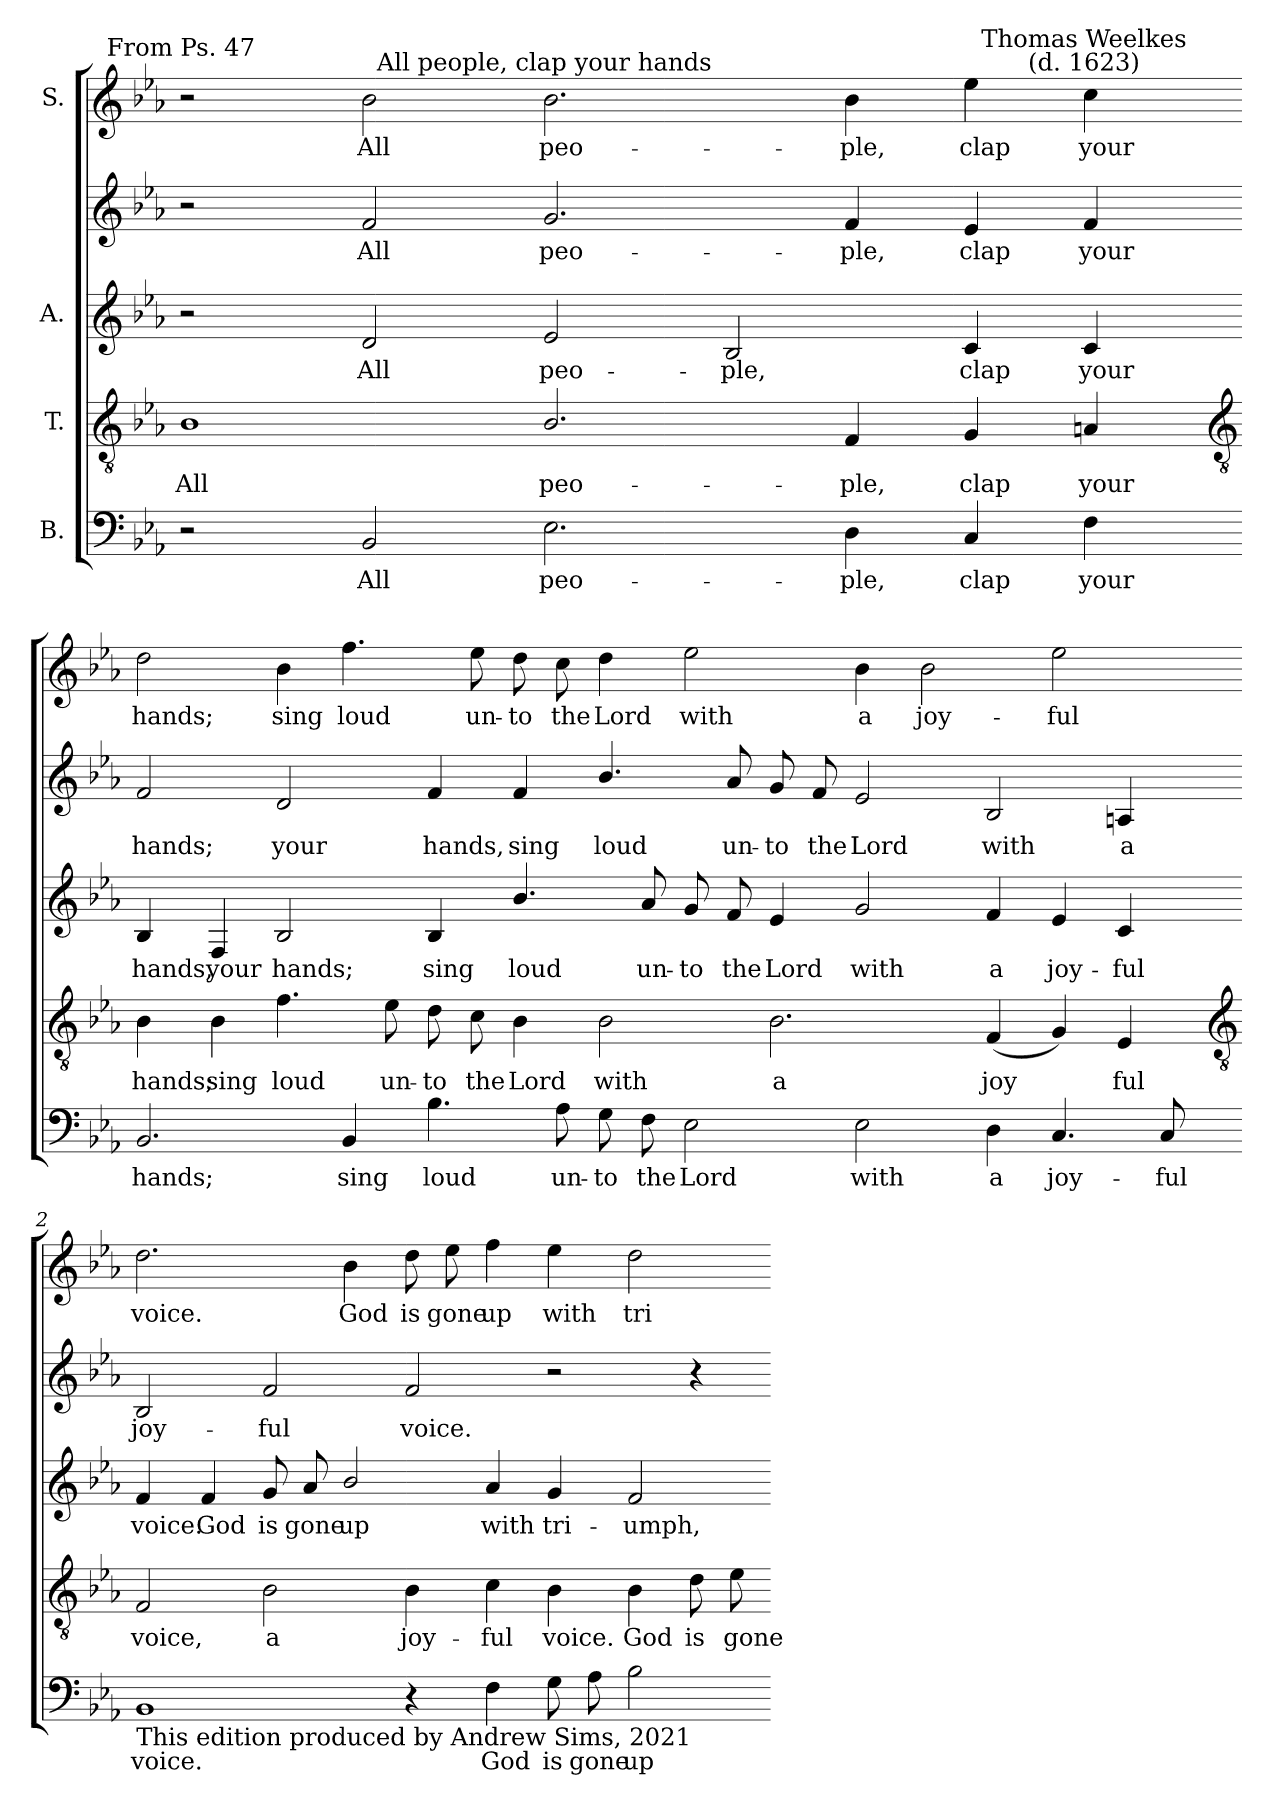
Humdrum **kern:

**kern	**text	**kern	**text	**kern	**text	**kern	**text	**kern	**text
*part4	*part4	*part3	*part3	*part2	*part2	*part2	*part2	*part1	*part1
*staff5	*staff5	*staff4	*staff4	*staff3	*staff3	*staff2	*staff2	*staff1	*staff1
*I"B.	*	*I"T.	*	*I"A.	*	*	*	*I"S.	*
*clefF4	*	*clefGv2	*	*clefG2	*	*clefG2	*	*clefG2	*
*k[b-e-a-]	*	*k[b-e-a-]	*	*k[b-e-a-]	*	*k[b-e-a-]	*	*k[b-e-a-]	*
*E-:	*	*E-:	*	*E-:	*	*E-:	*	*E-:	*
=	=	=	=	=	=	=	=	=	=
!	!	!	!	!	!	!	!	!LO:TX:a:cj:t=From Ps. 47	!
!	!	!	!LO:LY:b	!	!	!	!	!	!
2r	.	1B-	All	2r	.	2r	.	2r	.
!	!LO:LY:b	!	!	!	!LO:LY:b	!	!LO:LY:b	!	!LO:LY:b
2BB-	All	.	.	2d	All	2f	All	2b-	All
!	!	!	!	!	!	!	!	!LO:TX:a:cj:t=All people, clap your hands	!
!	!LO:LY:b	!	!LO:LY:b	!	!LO:LY:b	!	!LO:LY:b	!	!LO:LY:b
2.E-	peo-	2.B-/	peo-	2e-	peo-	2.g	peo-	2.b-	peo-
!	!	!	!	!	!LO:LY:b	!	!	!	!
.	.	.	.	2B-	-ple,	.	.	.	.
!	!LO:LY:b	!	!LO:LY:b	!	!	!	!LO:LY:b	!	!LO:LY:b
4D	-ple,	4F	-ple,	.	.	4f	-ple,	4b-	-ple,
!	!LO:LY:b	!	!LO:LY:b	!	!LO:LY:b	!	!LO:LY:b	!	!LO:LY:b
4C	clap	4G	clap	4c	clap	4e-	clap	4ee-	clap
!	!	!	!	!	!	!	!	!LO:TX:a:cj:t=Thomas Weelkes\n(d. 1623)	!
!	!LO:LY:b	!	!LO:LY:b	!	!LO:LY:b	!	!LO:LY:b	!	!LO:LY:b
4F	your	4An	your	4c	your	4f	your	4cc	your
!!LO:LB:g=z
=1-	=1-	=1-	=1-	=1-	=1-	=1-	=1-	=1-	=1-
*	*	*clefGv2	*	*	*	*	*	*	*
!	!LO:LY:b	!	!LO:LY:b	!	!LO:LY:b	!	!LO:LY:b	!	!LO:LY:b
2.BB-	hands;	4B-	hands;	4B-	hands,	2f	hands;	2dd	hands;
!	!	!	!LO:LY:b	!	!LO:LY:b	!	!	!	!
.	.	4B-	sing	4F	your	.	.	.	.
!	!	!	!LO:LY:b	!	!LO:LY:b	!	!LO:LY:b	!	!LO:LY:b
.	.	4.f	loud	2B-	hands;	2d	your	4b-	sing
!	!LO:LY:b	!	!	!	!	!	!	!	!LO:LY:b
4BB-	sing	.	.	.	.	.	.	4.ff	loud
!	!	!	!LO:LY:b	!	!	!	!	!	!
.	.	8e-	un-	.	.	.	.	.	.
!	!LO:LY:b	!	!LO:LY:b	!	!LO:LY:b	!	!LO:LY:b	!	!
4.B-	loud	8d	-to	4B-	sing	4f	hands,	.	.
!	!	!	!LO:LY:b	!	!	!	!	!	!LO:LY:b
.	.	8c	the	.	.	.	.	8ee-	un-
!	!	!	!LO:LY:b	!	!LO:LY:b	!	!LO:LY:b	!	!LO:LY:b
.	.	4B-	Lord	4.b-/	loud	4f	sing	8dd	-to
!	!LO:LY:b	!	!	!	!	!	!	!	!LO:LY:b
8A-	un-	.	.	.	.	.	.	8cc	the
!	!LO:LY:b	!	!LO:LY:b	!	!	!	!LO:LY:b	!	!LO:LY:b
8G	-to	2B-	with	.	.	4.b-/	loud	4dd	Lord
!	!LO:LY:b	!	!	!	!LO:LY:b	!	!	!	!
8F	the	.	.	8a-	un-	.	.	.	.
!	!LO:LY:b	!	!	!	!LO:LY:b	!	!	!	!LO:LY:b
2E-	Lord	.	.	8g	-to	.	.	2ee-	with
!	!	!	!	!	!LO:LY:b	!	!LO:LY:b	!	!
.	.	.	.	8f	the	8a-	un-	.	.
!	!	!	!LO:LY:b	!	!LO:LY:b	!	!LO:LY:b	!	!
.	.	2.B-	a	4e-	Lord	8g	-to	.	.
!	!	!	!	!	!	!	!LO:LY:b	!	!
.	.	.	.	.	.	8f	the	.	.
!	!LO:LY:b	!	!	!	!LO:LY:b	!	!LO:LY:b	!	!LO:LY:b
2E-	with	.	.	2g	with	2e-	Lord	4b-	a
!	!	!	!	!	!	!	!	!	!LO:LY:b
.	.	.	.	.	.	.	.	2b-	joy-
!	!LO:LY:b	!	!LO:LY:b	!	!LO:LY:b	!	!LO:LY:b	!	!
4D	a	(<4F	joy	4f	a	2B-	with	.	.
!	!LO:LY:b	!	!	!	!LO:LY:b	!	!	!	!LO:LY:b
4.C	joy-	4G)	.	4e-	joy-	.	.	2ee-	-ful
!	!	!	!LO:LY:b	!	!LO:LY:b	!	!LO:LY:b	!	!
.	.	4E-	ful	4c	-ful	4An	a	.	.
!	!LO:LY:b	!	!	!	!	!	!	!	!
8C	-ful	.	.	.	.	.	.	.	.
!!LO:LB:g=z
=2-	=2-	=2-	=2-	=2-	=2-	=2-	=2-	=2-	=2-
*	*	*clefGv2	*	*	*	*	*	*	*
!LO:TX:b:t=This edition produced by Andrew Sims, 2021	!	!	!	!	!	!	!	!	!
!	!LO:LY:b	!	!LO:LY:b	!	!LO:LY:b	!	!LO:LY:b	!	!LO:LY:b
1BB-	voice.	2F	voice,	4f	voice.	2B-	joy-	2.dd	voice.
!	!	!	!	!	!LO:LY:b	!	!	!	!
.	.	.	.	4f	God	.	.	.	.
!	!	!	!LO:LY:b	!	!LO:LY:b	!	!LO:LY:b	!	!
.	.	2B-	a	8g	is	2f	-ful	.	.
!	!	!	!	!	!LO:LY:b	!	!	!	!
.	.	.	.	8a-	gone	.	.	.	.
!	!	!	!	!	!LO:LY:b	!	!	!	!LO:LY:b
.	.	.	.	2b-/	up	.	.	4b-	God
!	!	!	!LO:LY:b	!	!	!	!LO:LY:b	!	!LO:LY:b
4r	.	4B-	joy-	.	.	2f	voice.	8dd	is
!	!	!	!	!	!	!	!	!	!LO:LY:b
.	.	.	.	.	.	.	.	8ee-	gone
!	!LO:LY:b	!	!LO:LY:b	!	!LO:LY:b	!	!	!	!LO:LY:b
4F	God	4c	-ful	4a-	with	.	.	4ff	up
!	!LO:LY:b	!	!LO:LY:b	!	!LO:LY:b	!	!	!	!LO:LY:b
8G	is	4B-	voice.	4g	tri-	2r	.	4ee-	with
!	!LO:LY:b	!	!	!	!	!	!	!	!
8A-	gone	.	.	.	.	.	.	.	.
!	!LO:LY:b	!	!LO:LY:b	!	!LO:LY:b	!	!	!	!LO:LY:b
2B-	up	4B-	God	2f	-umph,	.	.	2dd	tri
!	!	!	!LO:LY:b	!	!	!	!	!	!
.	.	8d	is	.	.	4r	.	.	.
!	!	!	!LO:LY:b	!	!	!	!	!	!
.	.	8e-	gone	.	.	.	.	.	.
=-	=-	=-	=-	=-	=-	=-	=-	=-	=-
*-	*-	*-	*-	*-	*-	*-	*-	*-	*-
